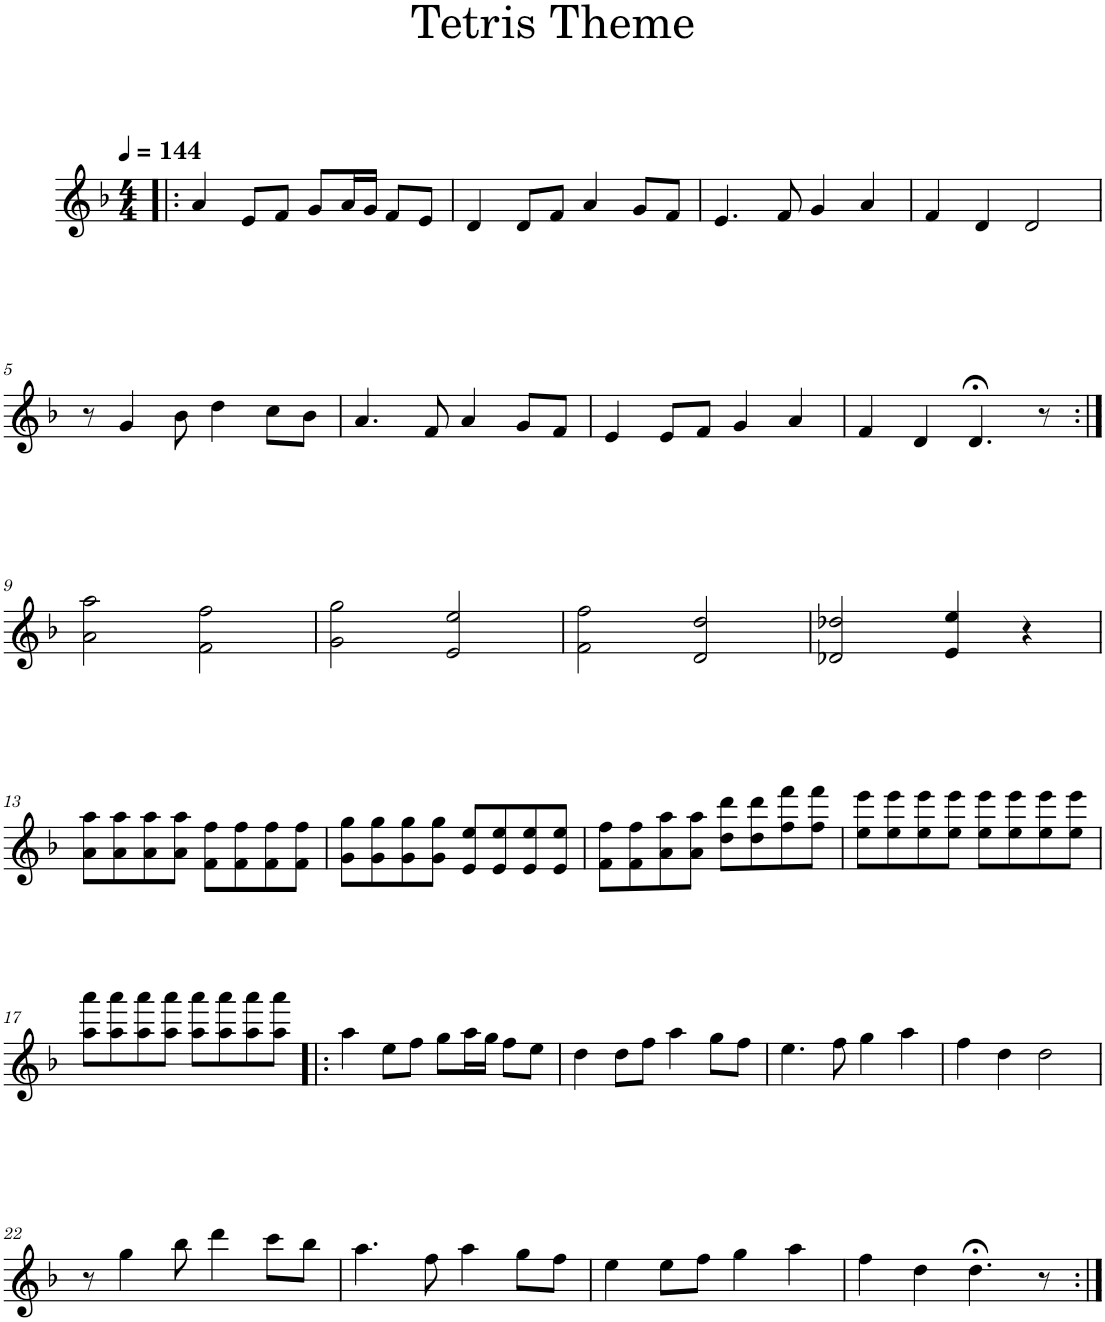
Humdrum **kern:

**kern
*part1
*staff1
*I"Piano
*I'Pno.
*clefG2
*k[b-]
*M4/4
*MM144
=1!|:
4a/
8e/L
8f/J
8g/L
16a/L
16g/JJ
8f/L
8e/J
=2
4d/
8d/L
8f/J
4a/
8g/L
8f/J
=3
4.e/
8f/
4g/
4a/
=4
4f/
4d/
2d/
!!LO:LB:g=z
=5
8r
4g/
8b-\
4dd\
8cc\L
8b-\J
=6
4.a/
8f/
4a/
8g/L
8f/J
=7
4e/
8e/L
8f/J
4g/
4a/
=8
4f/
4d/
4.d;</
8r
!!LO:LB:g=z
=9:|!
2a\ 2aa\
2f\ 2ff\
=10
2g\ 2gg\
2e/ 2ee/
=11
2f\ 2ff\
2d/ 2dd/
=12
2d-X/ 2dd-X/
4e/ 4ee/
4r
!!LO:LB:g=z
=13
8a\ 8aa\L
8a\ 8aa\
8a\ 8aa\
8a\ 8aa\J
8f\ 8ff\L
8f\ 8ff\
8f\ 8ff\
8f\ 8ff\J
=14
8g\ 8gg\L
8g\ 8gg\
8g\ 8gg\
8g\ 8gg\J
8e/ 8ee/L
8e/ 8ee/
8e/ 8ee/
8e/ 8ee/J
=15
8f\ 8ff\L
8f\ 8ff\
8a\ 8aa\
8a\ 8aa\J
8dd\ 8ddd\L
8dd\ 8ddd\
8ff\ 8fff\
8ff\ 8fff\J
=16
8ee\ 8eee\L
8ee\ 8eee\
8ee\ 8eee\
8ee\ 8eee\J
8ee\ 8eee\L
8ee\ 8eee\
8ee\ 8eee\
8ee\ 8eee\J
!!LO:LB:g=z
=17
8aa\ 8aaa\L
8aa\ 8aaa\
8aa\ 8aaa\
8aa\ 8aaa\J
8aa\ 8aaa\L
8aa\ 8aaa\
8aa\ 8aaa\
8aa\ 8aaa\J
=18!|:
4aa\
8ee\L
8ff\J
8gg\L
16aa\L
16gg\JJ
8ff\L
8ee\J
=19
4dd\
8dd\L
8ff\J
4aa\
8gg\L
8ff\J
=20
4.ee\
8ff\
4gg\
4aa\
=21
4ff\
4dd\
2dd\
!!LO:LB:g=z
=22
8r
4gg\
8bb-\
4ddd\
8ccc\L
8bb-\J
=23
4.aa\
8ff\
4aa\
8gg\L
8ff\J
=24
4ee\
8ee\L
8ff\J
4gg\
4aa\
=25
4ff\
4dd\
4.dd;<\
8r
=:|!
*-
